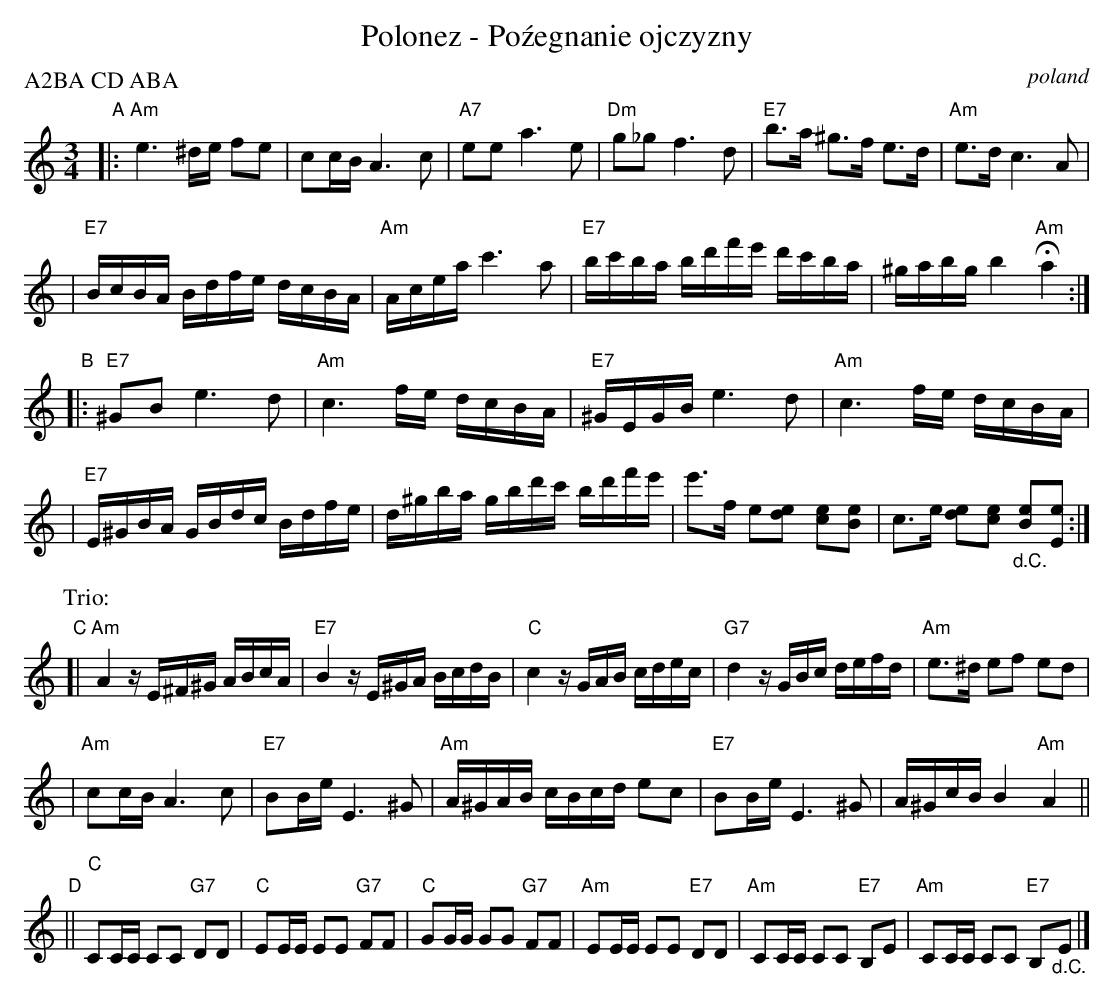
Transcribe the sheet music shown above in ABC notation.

X:1
T: Polonez - Po\'zegnanie ojczyzny
O:poland
M: 3/4
L: 1/16
P: A2BA CD ABA
K: Am
"A"\
|:"Am"e6 ^de f2e2 | c2cB A6 c2 \
| "A7"e2e2 a6 e2 | "Dm"g2_g2 f6 d2 \
| "E7"b3a ^g3f e3d | "Am"e3d c6 A2 |
| "E7"BcBA Bdfe dcBA | "Am"Acea c'6 a2 \
| "E7"bc'ba bd'f'e' d'c'ba | ^gabg b4 "Am"Ha4 :|
"B"\
|:"E7"^G2B2 e6 d2 | "Am"c6 fe dcBA \
| "E7"^GEGB e6 d2 | "Am"c6 fe dcBA |
| "E7"E^GBA GBdc Bdfe | d^gba gbd'c' bd'f'e' \
| e'3f e2[e2d2] [e2c2][e2B2] | c3e [e2d2][e2c2] "_d.C."[e2B2][e2E2] :|
P: Trio:
"C"\
[| "Am"A4 zE^F^G ABcA | "E7"B4 zE^GA BcdB \
| "C"c4 zGAB cdec | "G7"d4 zGBc defd \
| "Am"e3^d e2f2 e2d2 |
| "Am"c2cB A6 c2 \
| "E7"B2Be E6 ^G2 | "Am"A^GAB cBcd e2c2 \
| "E7"B2Be E6 ^G2 | A^GcB B4 "Am"A4 ||
"D"\
|| "C"C2CC C2C2 "G7"D2D2 | "C"E2EE E2E2 "G7"F2F2 \
| "C"G2GG G2G2 "G7"F2F2 | "Am"E2EE E2E2 "E7"D2D2 \
| "Am"C2CC C2C2 "E7"B,2E2 | "Am"C2CC C2C2 "E7"B,2"_d.C."E2 |]
